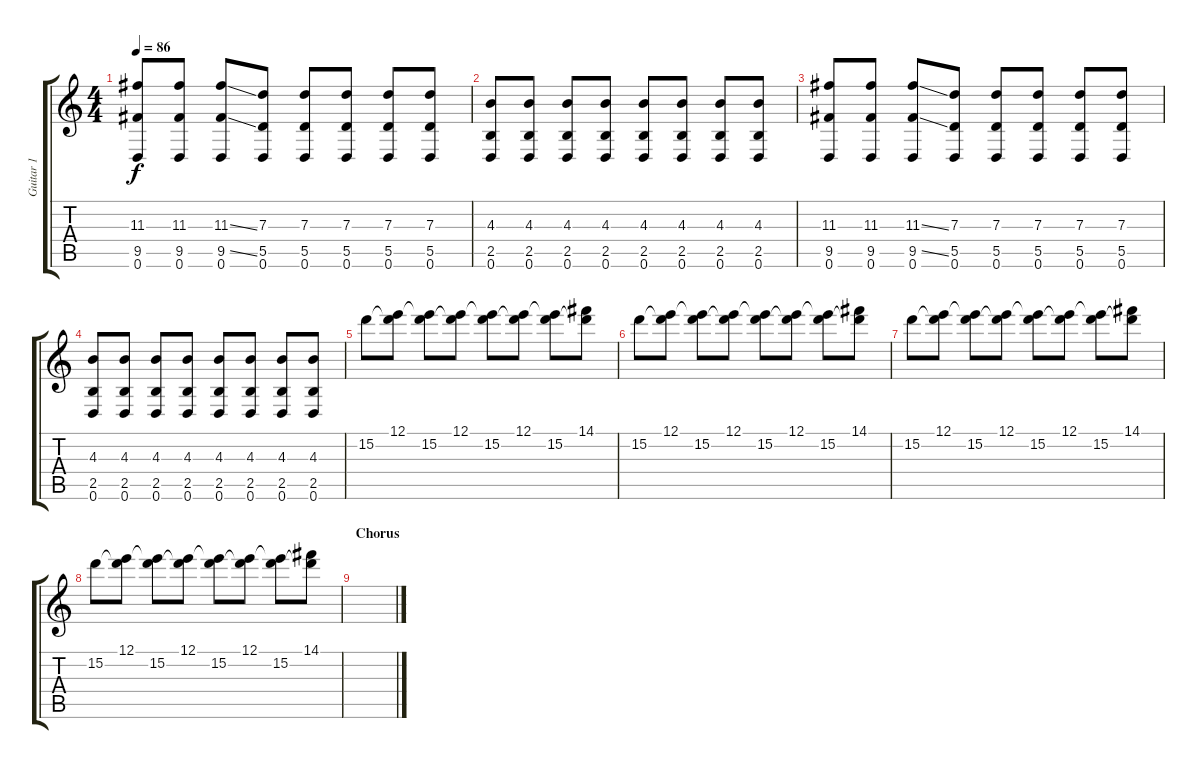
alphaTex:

\track ("Guitar 1" "Guitar 1") {instrument electricguitarjazz}
\staff {score tabs}
\tuning (E4 B3 G3 D3 A2 D2) {hide}
\ts (4 4)
\tempo 86
\clef g2
\ks c
(11.3 9.5 0.6).8{dy f} (11.3 9.5 0.6).8 (11.3{ss} 9.5{ss} 0.6).8 (7.3 5.5 0.6).8 (7.3 5.5 0.6).8 (7.3 5.5 0.6).8 (7.3 5.5 0.6).8 (7.3 5.5 0.6).8 |
(4.3 2.5 0.6).8 (4.3 2.5 0.6).8 (4.3 2.5 0.6).8 (4.3 2.5 0.6).8 (4.3 2.5 0.6).8 (4.3 2.5 0.6).8 (4.3 2.5 0.6).8 (4.3 2.5 0.6).8 |
(11.3 9.5 0.6).8 (11.3 9.5 0.6).8 (11.3{ss} 9.5{ss} 0.6).8 (7.3 5.5 0.6).8 (7.3 5.5 0.6).8 (7.3 5.5 0.6).8 (7.3 5.5 0.6).8 (7.3 5.5 0.6).8 |
(4.3 2.5 0.6).8 (4.3 2.5 0.6).8 (4.3 2.5 0.6).8 (4.3 2.5 0.6).8 (4.3 2.5 0.6).8 (4.3 2.5 0.6).8 (4.3 2.5 0.6).8 (4.3 2.5 0.6).8 |
15.2.8 (12.1 15.2{t}).8 (12.1{t} 15.2).8 (12.1 15.2{t}).8 (12.1{t} 15.2).8 (12.1 15.2{t}).8 (12.1{t} 15.2).8 (14.1 15.2{t}).8 |
15.2.8 (12.1 15.2{t}).8 (12.1{t} 15.2).8 (12.1 15.2{t}).8 (12.1{t} 15.2).8 (12.1 15.2{t}).8 (12.1{t} 15.2).8 (14.1 15.2{t}).8 |
15.2.8 (12.1 15.2{t}).8 (12.1{t} 15.2).8 (12.1 15.2{t}).8 (12.1{t} 15.2).8 (12.1 15.2{t}).8 (12.1{t} 15.2).8 (14.1 15.2{t}).8 |
15.2.8 (12.1 15.2{t}).8 (12.1{t} 15.2).8 (12.1 15.2{t}).8 (12.1{t} 15.2).8 (12.1 15.2{t}).8 (12.1{t} 15.2).8 (14.1 15.2{t}).8 |
\section ("" "Chorus")
